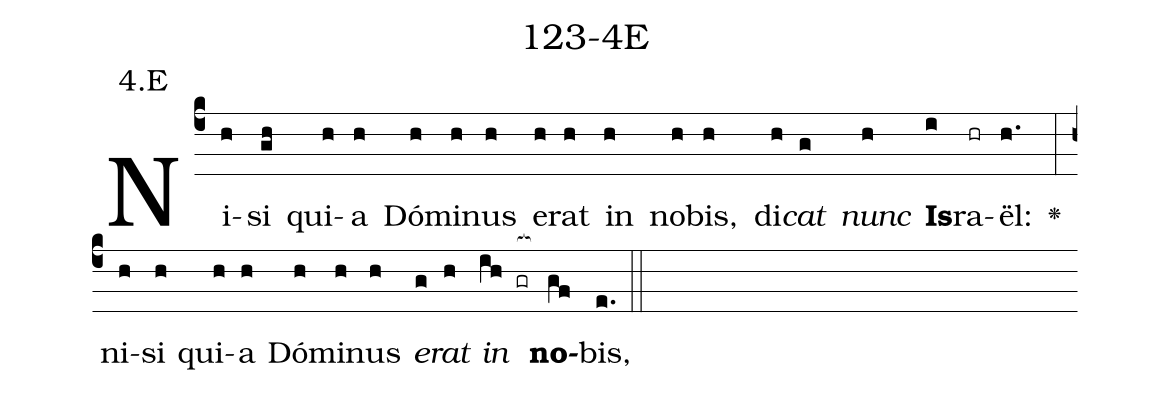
name: 123-4E;
annotation: 4.E;
%%
(c4)Ni(h)si(gh) qui(h)a(h) Dó(h)mi(h)nus(h) e(h)rat(h) in(h) no(h)bis,(h) di(h)<i>cat</i>(g) <i>nunc</i>(h) <b>Is</b>(i)ra(hr)ël:(h.) <v>\greheightstar</v>(:) ni(h)si(h) qui(h)a(h) Dó(h)mi(h)nus(h) <i>e</i>(g)<i>rat</i>(h) <i>in</i>(ih gr[ocb:1{]) <b>no</b>(gf[ocb:0}])bis,(e.) (::)


%E(h) u(g) o(h) u(ih) a(gf) e.(e.) (::)
